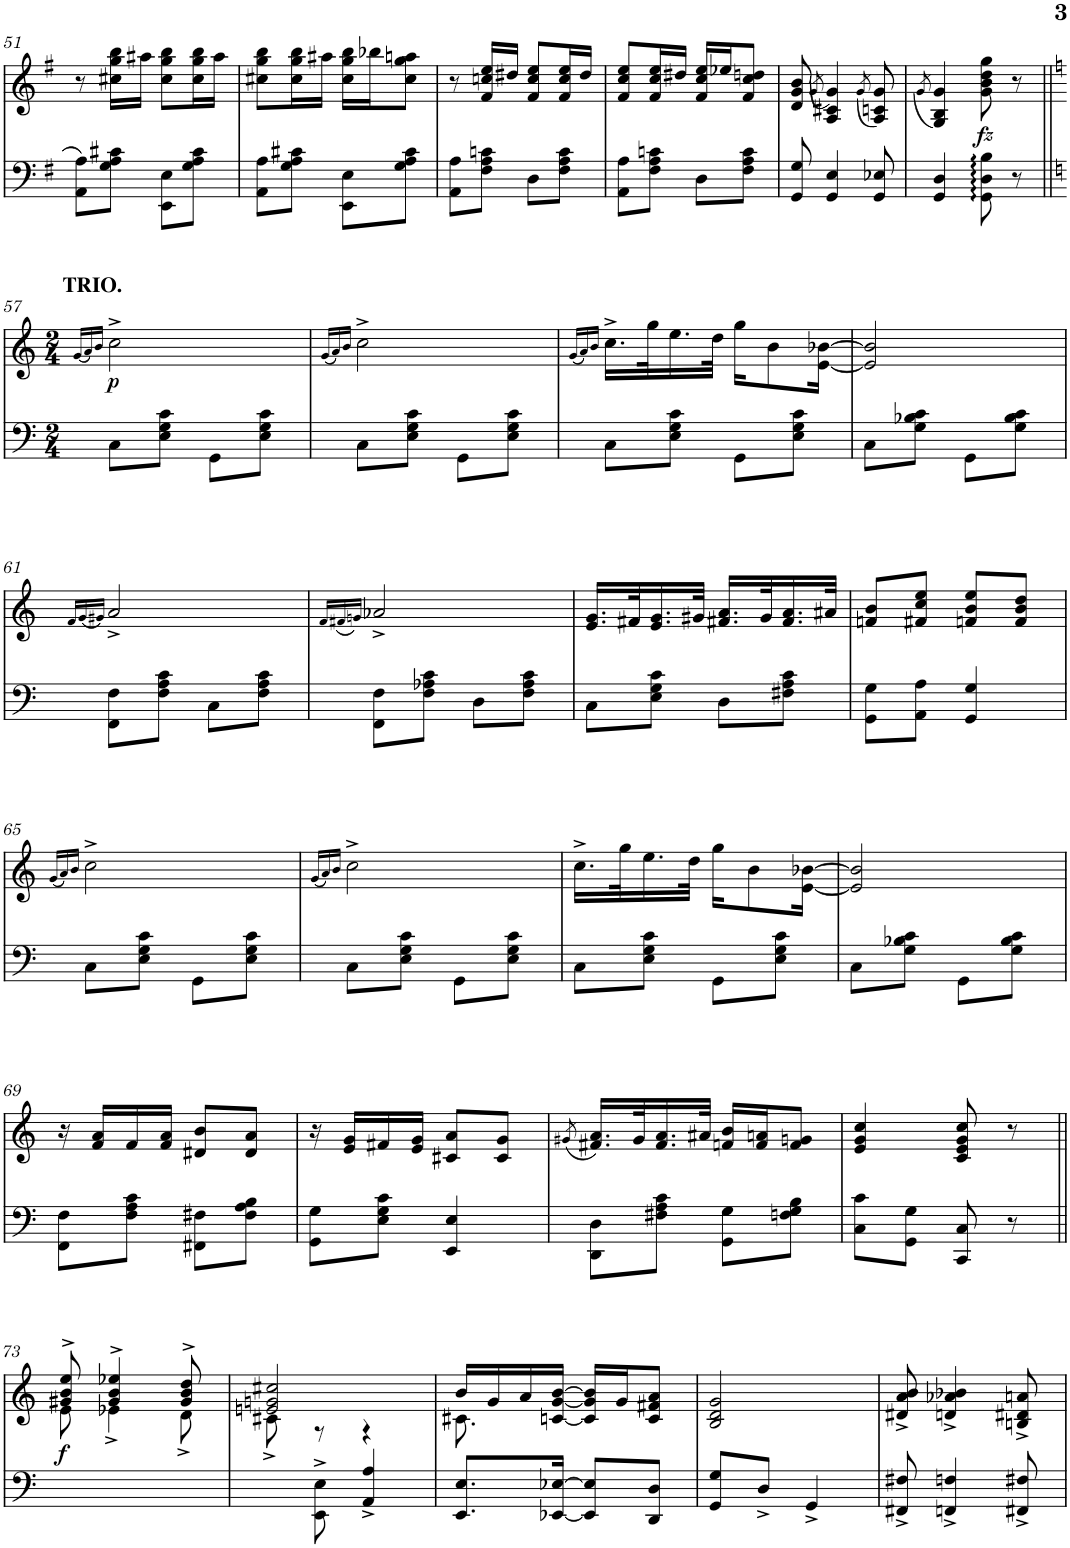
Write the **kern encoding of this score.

**kern	**kern	**dynam
*part2	*part1	*part1
*staff2	*staff1	*staff1
*I"Piano	*I"Piano	*
*I'Pno	*I'Pno	*
!!LO:PB:g=z
*clefF4	*clefG2	*
*k[f#]	*k[f#]	*
*G:	*G:	*
*M2/4	*M2/4	*
=51	=51	=51
8AA\ 8A\L	8r	.
8G\ 8A\ 8c#X\J	16cc#X\ 16gg\ 16bb\LL	.
.	16aa#X\JJ	.
8EE\ 8E\L	8cc#\ 8gg\ 8bb\L	.
8G\ 8A\ 8c#\J	16cc#\ 16gg\ 16bb\L	.
.	16aa#\JJ	.
=52	=52	=52
8AA\ 8A\L	8cc#X\ 8gg\ 8bb\L	.
8G\ 8A\ 8c#X\J	16cc#\ 16gg\ 16bb\L	.
.	16aa#X\JJ	.
8EE\ 8E\L	16cc#\ 16gg\ 16bb\LL	.
.	16bb-X\J	.
8G\ 8A\ 8c#\J	8cc#\ 8gg\ 8aan\J	.
=53	=53	=53
8AA\ 8A\L	8r	.
8F#\ 8A\ 8cn\J	16f#/ 16ccn/ 16ee/LL	.
.	16dd#X/JJ	.
8D\L	8f#/ 8cc/ 8ee/L	.
8F#\ 8A\ 8c\J	16f#/ 16cc/ 16ee/L	.
.	16dd#/JJ	.
=54	=54	=54
8AA\ 8A\L	8f#/ 8cc/ 8ee/L	.
8F#\ 8A\ 8cn\J	16f#/ 16cc/ 16ee/L	.
.	16dd#X/JJ	.
8D\L	16f#/ 16cc/ 16ee/LL	.
.	16ee-X/J	.
8F#\ 8A\ 8c\J	8f#/ 8cc/ 8ddn/J	.
=55	=55	=55
8GG/ 8G/	8d/ 8g/ 8b/	.
.	(8qg/	.
4GG/ 4E/	4A/ 4c#X/ 4g/)	.
.	(8qg/	.
8GG/ 8E-X/	8A/ 8cn/ 8g/)	.
=56	=56	=56
.	(8qg/	.
4GG/ 4D/	4G/ 4B/ 4g/)	.
!	!	!LO:DY:b
8GG\ 8D\ 8B\	8g\ 8b\ 8dd\ 8gg\	fz
8r	8r	.
!!LO:LB:g=z
=57||	=57||	=57||
*k[]	*k[]	*
*M2/4	*M2/4	*
.	(16qg/LL	.
.	16qa/)	.
.	16qb/JJ	.
!	!LO:TX:a:B:t=TRIO.	!
!	!	!LO:DY:b
8C\L	2cc^\	p
8E\ 8G\ 8c\J	.	.
8GG\L	.	.
8E\ 8G\ 8c\J	.	.
=58	=58	=58
.	(16qg/LL	.
.	16qa/)	.
.	16qb/JJ	.
8C\L	2cc^\	.
8E\ 8G\ 8c\J	.	.
8GG\L	.	.
8E\ 8G\ 8c\J	.	.
=59	=59	=59
.	(16qg/LL	.
.	16qa/)	.
.	16qb/JJ	.
8C\L	16.cc^\LL	.
.	32gg\K	.
8E\ 8G\ 8c\J	16.ee\	.
.	32dd\JJk	.
8GG\L	16gg\KL	.
.	8b\	.
8E\ 8G\ 8c\J	.	.
.	[16e\ [16b-X\Jk	.
=60	=60	=60
8C\L	2e/] 2b-/]	.
8G\ 8B-X\ 8c\J	.	.
8GG\L	.	.
8G\ 8B-\ 8c\J	.	.
!!LO:LB:g=z
=61	=61	=61
.	16qf/LL	.
.	(16qg/	.
.	16qg#X/JJ)	.
8FF\ 8F\L	2a^/	.
8F\ 8A\ 8c\J	.	.
8C\L	.	.
8F\ 8A\ 8c\J	.	.
=62	=62	=62
.	(16qf/LL	.
.	16qf#X/)	.
.	16qgn/JJ	.
8FF\ 8F\L	2a-X^/	.
8F\ 8A-X\ 8c\J	.	.
8D\L	.	.
8F\ 8A-\ 8c\J	.	.
=63	=63	=63
8C\L	16.e/ 16.g/LL	.
.	32f#X/K	.
8E\ 8G\ 8c\J	16.e/ 16.g/	.
.	32g#X/JJk	.
8D\L	16.f#X/ 16.a/LL	.
.	32g#/K	.
8F#X\ 8A\ 8c\J	16.f#/ 16.a/	.
.	32a#X/JJk	.
=64	=64	=64
8GG\ 8G\L	8fn/ 8b/L	.
8AA\ 8A\J	8f#X/ 8cc/ 8ee/J	.
4GG/ 4G/	8fn/ 8b/ 8ee/L	.
.	8f/ 8b/ 8dd/J	.
!!LO:LB:g=z
=65	=65	=65
.	(16qg/LL	.
.	16qa/)	.
.	16qb/JJ	.
8C\L	2cc^\	.
8E\ 8G\ 8c\J	.	.
8GG\L	.	.
8E\ 8G\ 8c\J	.	.
=66	=66	=66
.	(16qg/LL	.
.	16qa/)	.
.	16qb/JJ	.
8C\L	2cc^\	.
8E\ 8G\ 8c\J	.	.
8GG\L	.	.
8E\ 8G\ 8c\J	.	.
=67	=67	=67
8C\L	16.cc^\LL	.
.	32gg\K	.
8E\ 8G\ 8c\J	16.ee\	.
.	32dd\JJk	.
8GG\L	16gg\KL	.
.	8b\	.
8E\ 8G\ 8c\J	.	.
.	[16e\ [16b-X\Jk	.
=68	=68	=68
8C\L	2e/] 2b-/]	.
8G\ 8B-X\ 8c\J	.	.
8GG\L	.	.
8G\ 8B-\ 8c\J	.	.
!!LO:LB:g=z
=69	=69	=69
8FF\ 8F\L	16r	.
.	16f/ 16a/LL	.
8F\ 8A\ 8c\J	16f/	.
.	16f/ 16a/JJ	.
8FF#X\ 8F#X\L	8d#X/ 8b/L	.
8F#\ 8A\ 8B\J	8d#/ 8a/J	.
=70	=70	=70
8GG\ 8G\L	16r	.
.	16e/ 16g/LL	.
8E\ 8G\ 8c\J	16f#X/	.
.	16e/ 16g/JJ	.
4EE/ 4E/	8c#X/ 8a/L	.
.	8c#/ 8g/J	.
=71	=71	=71
.	(8qg#X/	.
8DD\ 8D\L	16.f#X/ 16.a/LL)	.
.	32g#/K	.
8F#X\ 8A\ 8c\J	16.f#/ 16.a/	.
.	32a#X/JJk	.
8GG\ 8G\L	16fn/ 16b/LL	.
.	16f/ 16an/J	.
8Fn\ 8G\ 8B\J	8f/ 8gn/J	.
=72	=72	=72
8C\ 8c\L	4e/ 4g/ 4cc/	.
8GG\ 8G\J	.	.
8CC/ 8C/	8c/ 8e/ 8g/ 8cc/	.
8r	8r	.
!!LO:LB:g=z
=73||	=73||	=73||
*	*^	*
!	!	!	!LO:DY:b
2ryy	8g#X/^ 8b/^ 8ee/^	8e\	f
.	4g#/^ 4b/^ 4ee-X/^	4e-X^\	.
.	8g#/^ 8b/^ 8dd/^	8d^\	.
=74	=74	=74	=74
8ryy	2en/ 2gn/ 2cc#X/	8c#X^\	.
8EE\^ 8E\^	.	8r	.
4AA/^ 4A/^	.	4r	.
=75	=75	=75	=75
8.EE/ 8.E/L	16b/LL	8.c#X\	.
.	16g/	.	.
.	16a/	.	.
[16EE-X/ [16E-X/Jk	[16cn/ [16g/ [16b/JJ	4ryy	.
8EE-/] 8E-/]L	16c/] 16g/] 16b/]LL	.	.
.	16g/J	.	.
8DD/ 8D/J	8c/ 8f#X/ 8a/J	.	.
.	.	16ryy	.
*	*v	*v	*
=76	=76	=76
8GG/ 8G/L	2B/ 2d/ 2g/	.
8D^/J	.	.
4GG^/	.	.
=77	=77	=77
8FF#X/^ 8F#X/^	8d#X/^ 8a/^ 8b/^	.
4FFn/^ 4Fn/^	4dn/^ 4a-X/^ 4b-X/^	.
8FF#X/^ 8F#X/^	8Bn/^ 8d#X/^ 8an/^	.
=	=	=
*-	*-	*-
